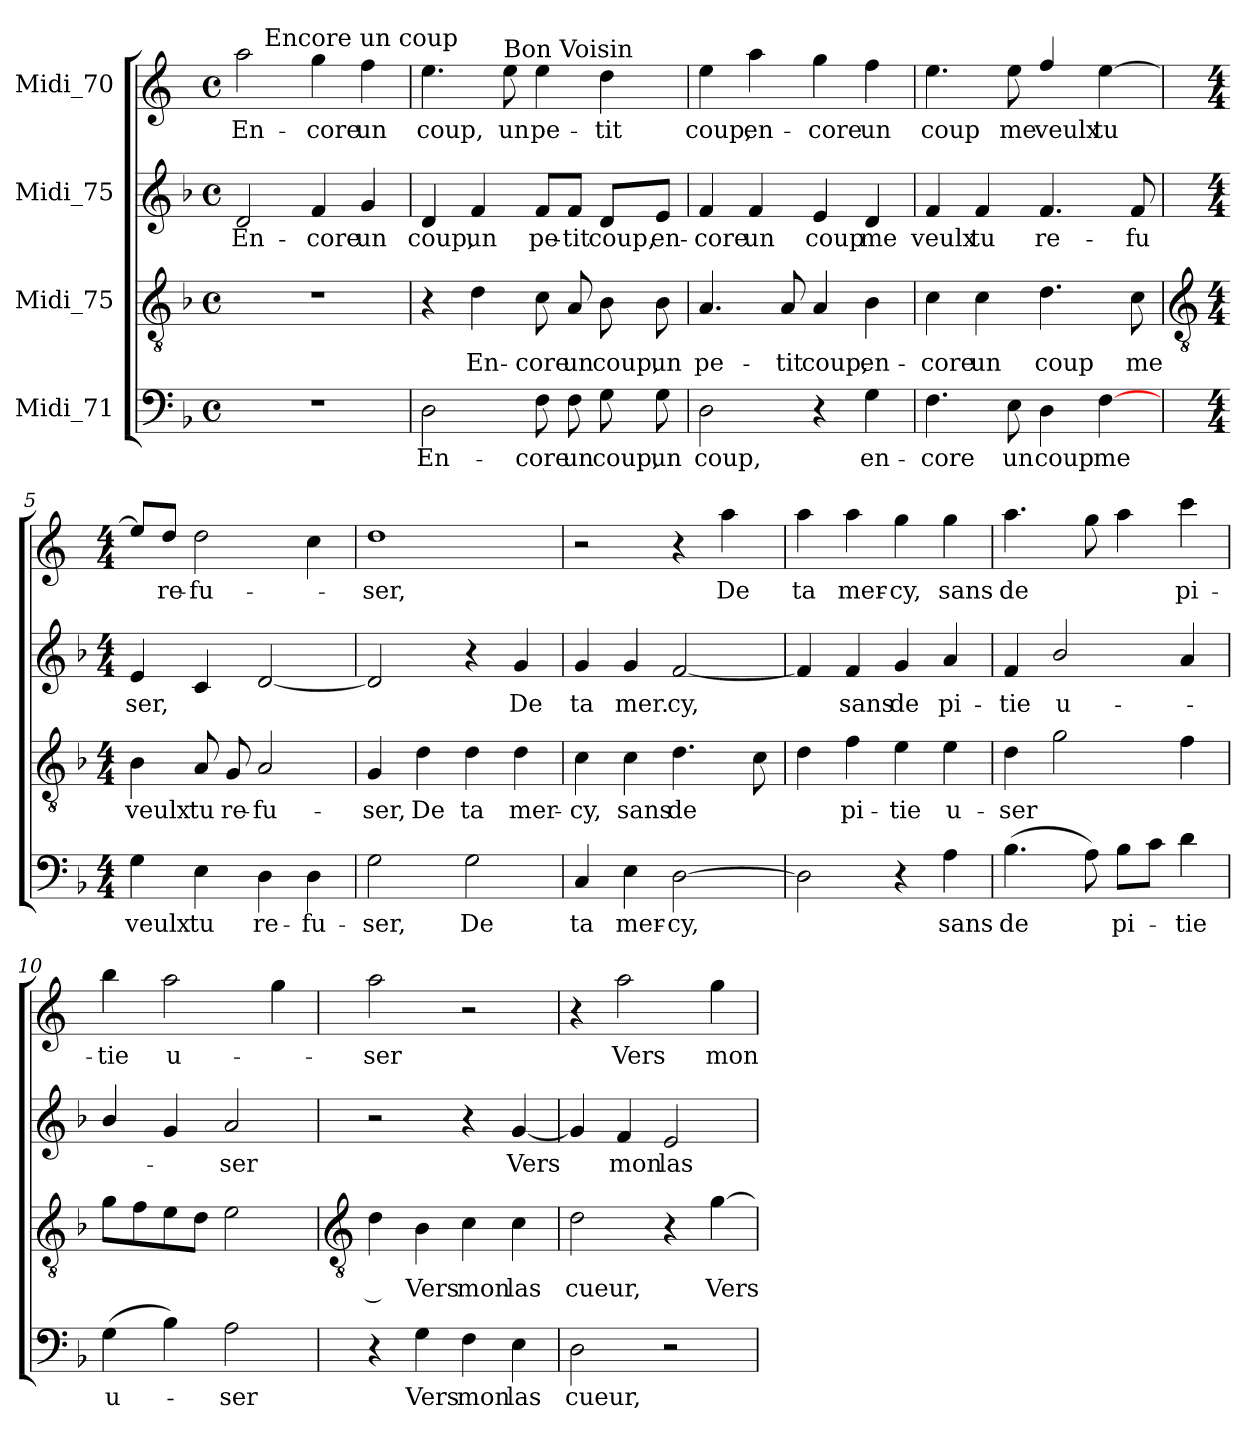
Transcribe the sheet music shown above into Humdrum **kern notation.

**kern	**text	**kern	**text	**kern	**text	**kern	**text
*part4	*part4	*part3	*part3	*part2	*part2	*part1	*part1
*staff4	*staff4	*staff3	*staff3	*staff2	*staff2	*staff1	*staff1
*I"Midi_71	*	*I"Midi_75	*	*I"Midi_75	*	*I"Midi_70	*
*clefF4	*	*clefGv2	*	*clefG2	*	*clefG2	*
*	*	*	*	*	*	*ITrd4c7	*
*k[b-]	*	*k[b-]	*	*k[b-]	*	*k[b-]	*
*F:	*	*F:	*	*F:	*	*F:	*
*M4/4	*	*M4/4	*	*M4/4	*	*M4/4	*
*met(c)	*	*met(c)	*	*met(c)	*	*met(c)	*
=1	=1	=1	=1	=1	=1	=1	=1
!	!	!	!	!	!LO:LY:b	!	!LO:LY:b
1r	.	1r	.	2d	En-	2dd	En-
!	!	!	!	!	!LO:LY:b	!	!LO:LY:b
.	.	.	.	4f	-core	4cc	-core
!	!	!	!	!	!	!LO:TX:a:cj:t=Encore un coup	!
!	!	!	!	!	!LO:LY:b	!	!LO:LY:b
.	.	.	.	4g	un	4b-	un
=2	=2	=2	=2	=2	=2	=2	=2
!	!LO:LY:b	!	!	!	!LO:LY:b	!	!LO:LY:b
2D	En-	4r	.	4d	coup,	4.a	coup,
!	!	!	!LO:LY:b	!	!LO:LY:b	!	!
.	.	4d	En-	4f	un	.	.
!	!	!	!	!	!	!LO:TX:a:t=Bon Voisin	!
!	!	!	!	!	!	!	!LO:LY:b
.	.	.	.	.	.	8a	un
!	!LO:LY:b	!	!LO:LY:b	!	!LO:LY:b	!	!LO:LY:b
8F	-core	8c	-core	8f/L	pe-	4a	pe-
!	!LO:LY:b	!	!LO:LY:b	!	!LO:LY:b	!	!
8F	un	8A	un	8f/J	-tit	.	.
!	!LO:LY:b	!	!LO:LY:b	!	!LO:LY:b	!	!LO:LY:b
8G	coup,	8B-	coup,	8d/L	coup,	4g	-tit
!	!LO:LY:b	!	!LO:LY:b	!	!LO:LY:b	!	!
8G	un	8B-	un	8e/J	en-	.	.
=3	=3	=3	=3	=3	=3	=3	=3
!	!LO:LY:b	!	!LO:LY:b	!	!LO:LY:b	!	!LO:LY:b
2D	coup,	4.A	pe-	4f	-core	4a	coup,
!	!	!	!	!	!LO:LY:b	!	!LO:LY:b
.	.	.	.	4f	un	4dd	en-
!	!	!	!LO:LY:b	!	!	!	!
.	.	8A	-tit	.	.	.	.
!	!	!	!LO:LY:b	!	!LO:LY:b	!	!LO:LY:b
4r	.	4A	coup,	4e	coup	4cc	-core
!	!LO:LY:b	!	!LO:LY:b	!	!LO:LY:b	!	!LO:LY:b
4G	en-	4B-	en-	4d	me	4b-	un
=4	=4	=4	=4	=4	=4	=4	=4
!	!LO:LY:b	!	!LO:LY:b	!	!LO:LY:b	!	!LO:LY:b
4.F	-core	4c	-core	4f	veulx	4.a	coup
!	!	!	!LO:LY:b	!	!LO:LY:b	!	!
.	.	4c	un	4f	tu	.	.
!	!LO:LY:b	!	!	!	!	!	!LO:LY:b
8E	un	.	.	.	.	8a	me
!	!LO:LY:b	!	!LO:LY:b	!	!LO:LY:b	!	!LO:LY:b
4D	coup	4.d	coup	4.f	re-	4b-/	veulx
!	!LO:LY:b	!	!	!	!	!	!LO:LY:b
[4F	me	.	.	.	.	[4a	tu
!	!	!	!LO:LY:b	!	!LO:LY:b	!	!
.	.	8c	me	8f	-fu	.	.
!!LO:LB:g=z
=5	=5	=5	=5	=5	=5	=5	=5
*	*	*clefGv2	*	*	*	*	*
*M4/4	*	*M4/4	*	*M4/4	*	*M4/4	*
!	!LO:LY:b	!	!LO:LY:b	!	!LO:LY:b	!	!
4G	veulx	4B-	veulx	4e	ser,	8a/L]	.
!	!	!	!	!	!	!	!LO:LY:b
.	.	.	.	.	.	8g/J	re-
!	!LO:LY:b	!	!LO:LY:b	!	!	!	!LO:LY:b
4E	tu	8A	tu	4c	.	2g	-fu-
!	!	!	!LO:LY:b	!	!	!	!
.	.	8G	re-	.	.	.	.
!	!LO:LY:b	!	!LO:LY:b	!	!	!	!
4D	re-	2A	-fu-	[2d	.	.	.
!	!LO:LY:b	!	!	!	!	!	!
4D	-fu-	.	.	.	.	4f	.
=6	=6	=6	=6	=6	=6	=6	=6
!	!LO:LY:b	!	!LO:LY:b	!	!	!	!LO:LY:b
2G	-ser,	4G	-ser,	2d]	.	1g	-ser,
!	!	!	!LO:LY:b	!	!	!	!
.	.	4d	De	.	.	.	.
!	!LO:LY:b	!	!LO:LY:b	!	!	!	!
2G	De	4d	ta	4r	.	.	.
!	!	!	!LO:LY:b	!	!LO:LY:b	!	!
.	.	4d	mer-	4g	De	.	.
=7	=7	=7	=7	=7	=7	=7	=7
!	!LO:LY:b	!	!LO:LY:b	!	!LO:LY:b	!	!
4C	ta	4c	-cy,	4g	ta	2r	.
!	!LO:LY:b	!	!LO:LY:b	!	!LO:LY:b	!	!
4E	mer-	4c	sans	4g	mer.	.	.
!	!LO:LY:b	!	!LO:LY:b	!	!LO:LY:b	!	!
[2D	-cy,	4.d	de	[2f	cy,	4r	.
!	!	!	!	!	!	!	!LO:LY:b
.	.	.	.	.	.	4dd	De
.	.	8c	.	.	.	.	.
=8	=8	=8	=8	=8	=8	=8	=8
!	!	!	!	!	!	!	!LO:LY:b
2D]	.	4d	.	4f]	.	4dd	ta
!	!	!	!LO:LY:b	!	!LO:LY:b	!	!LO:LY:b
.	.	4f	pi-	4f	sans	4dd	mer-
!	!	!	!LO:LY:b	!	!LO:LY:b	!	!LO:LY:b
4r	.	4e	-tie	4g	de	4cc	-cy,
!	!LO:LY:b	!	!LO:LY:b	!	!LO:LY:b	!	!LO:LY:b
4A	sans	4e	u-	4a	pi-	4cc	sans
=9	=9	=9	=9	=9	=9	=9	=9
!	!LO:LY:b	!	!LO:LY:b	!	!LO:LY:b	!	!LO:LY:b
(>4.B-	de	4d	-ser	4f	-tie	4.dd	de
!	!	!	!	!	!LO:LY:b	!	!
.	.	2g	.	2b-/	u-	.	.
8A)	.	.	.	.	.	8cc	.
!	!LO:LY:b	!	!	!	!	!	!
8B-L	pi-	.	.	.	.	4dd	.
8cJ	.	.	.	.	.	.	.
!	!LO:LY:b	!	!	!	!	!	!LO:LY:b
4d	-tie	4f	.	4a	.	4ff	pi-
=10	=10	=10	=10	=10	=10	=10	=10
!	!LO:LY:b	!	!	!	!	!	!LO:LY:b
(>4G	u-	8gL	.	4b-/	.	4ee	-tie
.	.	8f	.	.	.	.	.
!	!	!	!	!	!	!	!LO:LY:b
4B-)	.	8e	.	4g	.	2dd	u-
.	.	8dJ	.	.	.	.	.
!	!LO:LY:b	!	!	!	!LO:LY:b	!	!
2A	-ser	2e	.	2a	-ser	.	.
.	.	.	.	.	.	4cc	.
!!LO:LB:g=z
=11	=11	=11	=11	=11	=11	=11	=11
*	*	*clefGv2	*	*	*	*	*
!	!	!	!LO:LY:b	!	!	!	!LO:LY:b
4r	.	4d	__	2r	.	2dd	-ser
!	!LO:LY:b	!	!LO:LY:b	!	!	!	!
4G	Vers	4B-	Vers	.	.	.	.
!	!LO:LY:b	!	!LO:LY:b	!	!	!	!
4F	mon	4c	mon	4r	.	2r	.
!	!LO:LY:b	!	!LO:LY:b	!	!LO:LY:b	!	!
4E	las	4c	las	[4g	Vers	.	.
=12	=12	=12	=12	=12	=12	=12	=12
!	!LO:LY:b	!	!LO:LY:b	!	!	!	!
2D	cueur,	2d	cueur,	4g]	.	4r	.
!	!	!	!	!	!LO:LY:b	!	!LO:LY:b
.	.	.	.	4f	mon	2dd	Vers
!	!	!	!	!	!LO:LY:b	!	!
2r	.	4r	.	2e	las	.	.
!	!	!	!LO:LY:b	!	!	!	!LO:LY:b
.	.	[4g	Vers	.	.	4cc	mon
=	=	=	=	=	=	=	=
*-	*-	*-	*-	*-	*-	*-	*-
